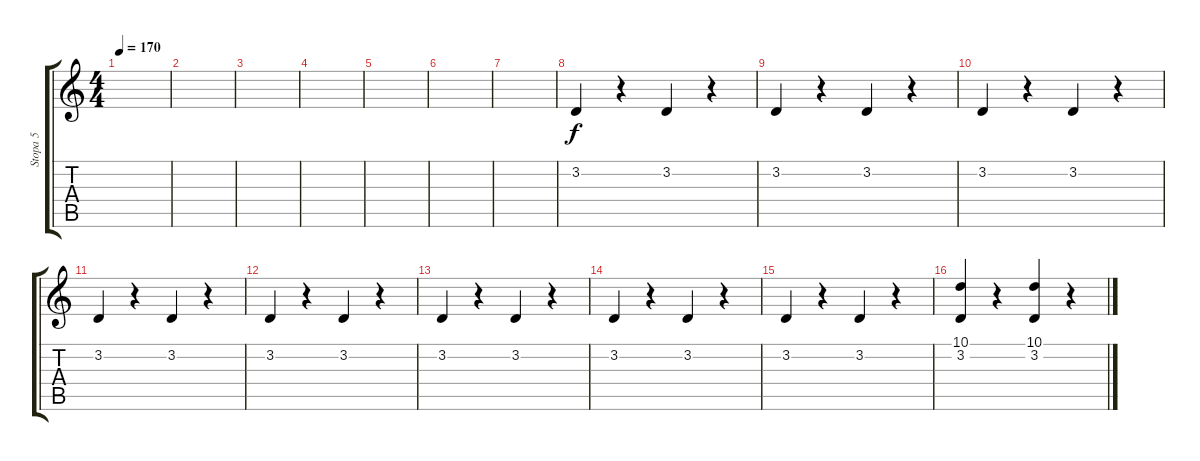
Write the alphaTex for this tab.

\track ("Stopa 5" "Stopa 5") {instrument stringensemble1}
\staff {score tabs}
\tuning (E4 B3 G3 D3 A2 E2) {hide}
\ts (4 4)
\tempo 170
\clef g2
\ks c
|
|
|
|
|
|
|
3.2.4 r.4 3.2.4 r.4 |
3.2.4 r.4 3.2.4 r.4 |
3.2.4 r.4 3.2.4 r.4 |
3.2.4 r.4 3.2.4 r.4 |
3.2.4 r.4 3.2.4 r.4 |
3.2.4 r.4 3.2.4 r.4 |
3.2.4 r.4 3.2.4 r.4 |
3.2.4 r.4 3.2.4 r.4 |
(10.1 3.2).4 r.4 (10.1 3.2).4 r.4
